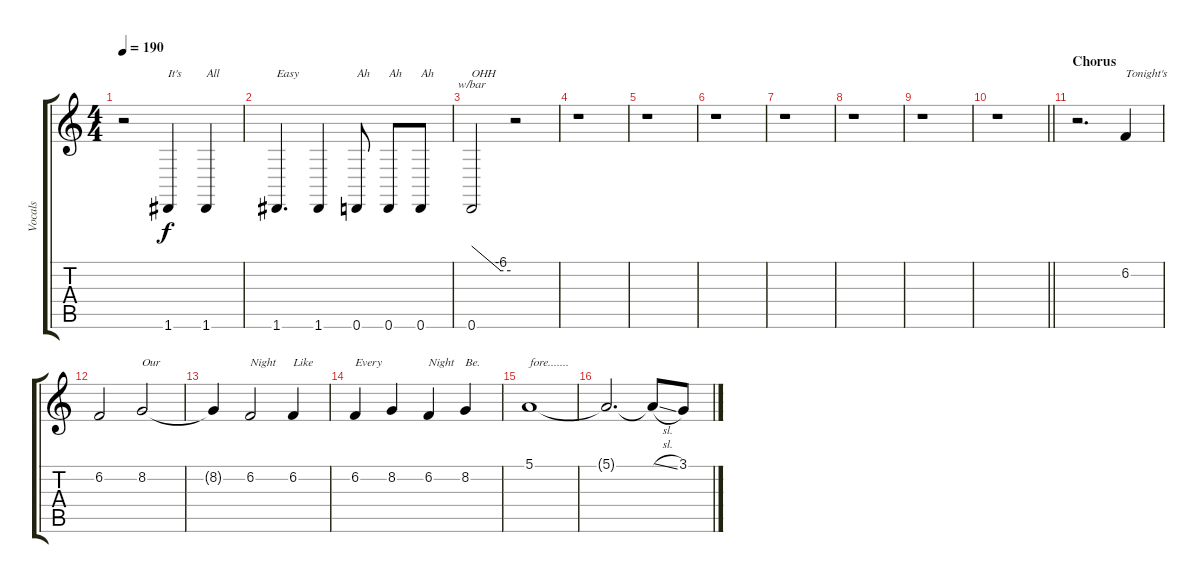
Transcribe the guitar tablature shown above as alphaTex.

\track ("Vocals" "Vocals") {instrument lead2sawtooth}
\staff {score tabs}
\tuning (E4 B3 G3 D3 A2 D2) {hide}
\ts (4 4)
\tempo 190
\clef g2
\ks c
r.2{dy f} 1.6.4{txt "It's "} 1.6.4{txt "All"} |
1.6.4{d txt "Easy"} 1.6.4 0.6.8{txt "Ah"} 0.6.8{txt "Ah"} 0.6.8{txt "Ah"} |
0.6.2{tbe (custom default 0 0 45 -24 60 -24) txt "OHH"} r.2 |
r.1 |
r.1 |
r.1 |
r.1 |
r.1 |
r.1 |
\barLineRight lightlight
r.1 |
\section ("" "Chorus")
r.2{d volume 16} 6.2.4{txt "Tonight's"} |
6.2.2 8.2.2{txt "Our"} |
8.2{t}.4 6.2.2{txt "Night"} 6.2.4{txt "Like"} |
6.2.4{txt "Every"} 8.2.4 6.2.4{txt "Night"} 8.2.4{txt "Be."} |
5.1.1{txt "fore......."} |
5.1{t}.2{d} 5.1{sl t}.8 3.1.8
